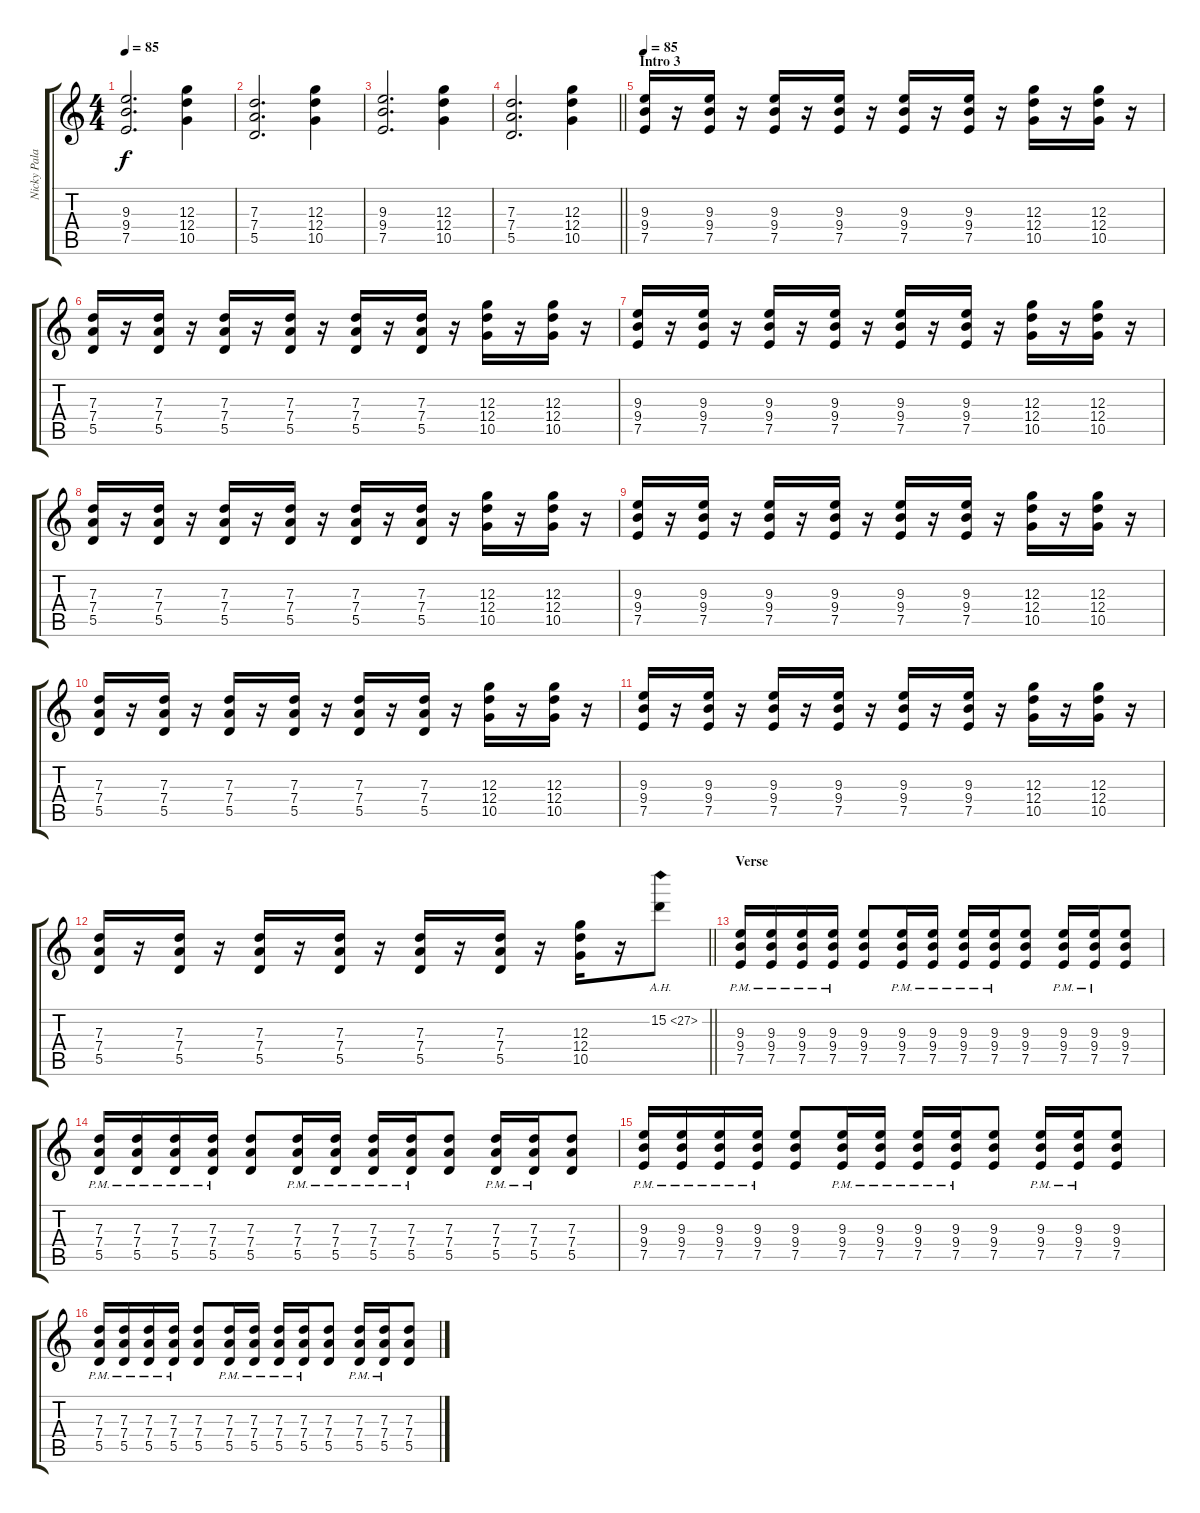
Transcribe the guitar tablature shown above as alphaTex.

\track ("Nicky Palado (Lead Guitar)" "Nicky Pala") {instrument overdrivenguitar}
\staff {score tabs}
\tuning (E4 B3 G3 D3 A2 E2) {hide}
\ts (4 4)
\tempo 85
\clef g2
\ks c
(9.3 9.4 7.5).2{d dy f} (12.3 12.4 10.5).4 |
(7.3 7.4 5.5).2{d} (12.3 12.4 10.5).4 |
(9.3 9.4 7.5).2{d} (12.3 12.4 10.5).4 |
\barLineRight lightlight
(7.3 7.4 5.5).2{d} (12.3 12.4 10.5).4 |
\section ("" "Intro 3")
\tempo 85
(9.3 9.4 7.5).16 r.16 (9.3 9.4 7.5).16 r.16 (9.3 9.4 7.5).16 r.16 (9.3 9.4 7.5).16 r.16 (9.3 9.4 7.5).16 r.16 (9.3 9.4 7.5).16 r.16 (12.3 12.4 10.5).16 r.16 (12.3 12.4 10.5).16 r.16 |
(7.3 7.4 5.5).16 r.16 (7.3 7.4 5.5).16 r.16 (7.3 7.4 5.5).16 r.16 (7.3 7.4 5.5).16 r.16 (7.3 7.4 5.5).16 r.16 (7.3 7.4 5.5).16 r.16 (12.3 12.4 10.5).16 r.16 (12.3 12.4 10.5).16 r.16 |
(9.3 9.4 7.5).16 r.16 (9.3 9.4 7.5).16 r.16 (9.3 9.4 7.5).16 r.16 (9.3 9.4 7.5).16 r.16 (9.3 9.4 7.5).16 r.16 (9.3 9.4 7.5).16 r.16 (12.3 12.4 10.5).16 r.16 (12.3 12.4 10.5).16 r.16 |
(7.3 7.4 5.5).16 r.16 (7.3 7.4 5.5).16 r.16 (7.3 7.4 5.5).16 r.16 (7.3 7.4 5.5).16 r.16 (7.3 7.4 5.5).16 r.16 (7.3 7.4 5.5).16 r.16 (12.3 12.4 10.5).16 r.16 (12.3 12.4 10.5).16 r.16 |
(9.3 9.4 7.5).16 r.16 (9.3 9.4 7.5).16 r.16 (9.3 9.4 7.5).16 r.16 (9.3 9.4 7.5).16 r.16 (9.3 9.4 7.5).16 r.16 (9.3 9.4 7.5).16 r.16 (12.3 12.4 10.5).16 r.16 (12.3 12.4 10.5).16 r.16 |
(7.3 7.4 5.5).16 r.16 (7.3 7.4 5.5).16 r.16 (7.3 7.4 5.5).16 r.16 (7.3 7.4 5.5).16 r.16 (7.3 7.4 5.5).16 r.16 (7.3 7.4 5.5).16 r.16 (12.3 12.4 10.5).16 r.16 (12.3 12.4 10.5).16 r.16 |
(9.3 9.4 7.5).16 r.16 (9.3 9.4 7.5).16 r.16 (9.3 9.4 7.5).16 r.16 (9.3 9.4 7.5).16 r.16 (9.3 9.4 7.5).16 r.16 (9.3 9.4 7.5).16 r.16 (12.3 12.4 10.5).16 r.16 (12.3 12.4 10.5).16 r.16 |
\barLineRight lightlight
(7.3 7.4 5.5).16 r.16 (7.3 7.4 5.5).16 r.16 (7.3 7.4 5.5).16 r.16 (7.3 7.4 5.5).16 r.16 (7.3 7.4 5.5).16 r.16 (7.3 7.4 5.5).16 r.16 (12.3 12.4 10.5).16 r.16 15.2{ah 12}.8 |
\section ("" "Verse")
(9.3{pm} 9.4{pm} 7.5{pm}).16 (9.3{pm} 9.4{pm} 7.5{pm}).16 (9.3{pm} 9.4{pm} 7.5{pm}).16 (9.3{pm} 9.4{pm} 7.5{pm}).16 (9.3 9.4 7.5).8 (9.3{pm} 9.4{pm} 7.5{pm}).16 (9.3{pm} 9.4{pm} 7.5{pm}).16 (9.3{pm} 9.4{pm} 7.5{pm}).16 (9.3{pm} 9.4{pm} 7.5{pm}).16 (9.3 9.4 7.5).8 (9.3{pm} 9.4{pm} 7.5{pm}).16 (9.3{pm} 9.4{pm} 7.5{pm}).16 (9.3 9.4 7.5).8 |
(7.3{pm} 7.4{pm} 5.5{pm}).16 (7.3{pm} 7.4{pm} 5.5{pm}).16 (7.3{pm} 7.4{pm} 5.5{pm}).16 (7.3{pm} 7.4{pm} 5.5{pm}).16 (7.3 7.4 5.5).8 (7.3{pm} 7.4{pm} 5.5{pm}).16 (7.3{pm} 7.4{pm} 5.5{pm}).16 (7.3{pm} 7.4{pm} 5.5{pm}).16 (7.3{pm} 7.4{pm} 5.5{pm}).16 (7.3 7.4 5.5).8 (7.3{pm} 7.4{pm} 5.5{pm}).16 (7.3{pm} 7.4{pm} 5.5{pm}).16 (7.3 7.4 5.5).8 |
(9.3{pm} 9.4{pm} 7.5{pm}).16 (9.3{pm} 9.4{pm} 7.5{pm}).16 (9.3{pm} 9.4{pm} 7.5{pm}).16 (9.3{pm} 9.4{pm} 7.5{pm}).16 (9.3 9.4 7.5).8 (9.3{pm} 9.4{pm} 7.5{pm}).16 (9.3{pm} 9.4{pm} 7.5{pm}).16 (9.3{pm} 9.4{pm} 7.5{pm}).16 (9.3{pm} 9.4{pm} 7.5{pm}).16 (9.3 9.4 7.5).8 (9.3{pm} 9.4{pm} 7.5{pm}).16 (9.3{pm} 9.4{pm} 7.5{pm}).16 (9.3 9.4 7.5).8 |
(7.3{pm} 7.4{pm} 5.5{pm}).16 (7.3{pm} 7.4{pm} 5.5{pm}).16 (7.3{pm} 7.4{pm} 5.5{pm}).16 (7.3{pm} 7.4{pm} 5.5{pm}).16 (7.3 7.4 5.5).8 (7.3{pm} 7.4{pm} 5.5{pm}).16 (7.3{pm} 7.4{pm} 5.5{pm}).16 (7.3{pm} 7.4{pm} 5.5{pm}).16 (7.3{pm} 7.4{pm} 5.5{pm}).16 (7.3 7.4 5.5).8 (7.3{pm} 7.4{pm} 5.5{pm}).16 (7.3{pm} 7.4{pm} 5.5{pm}).16 (7.3 7.4 5.5).8
